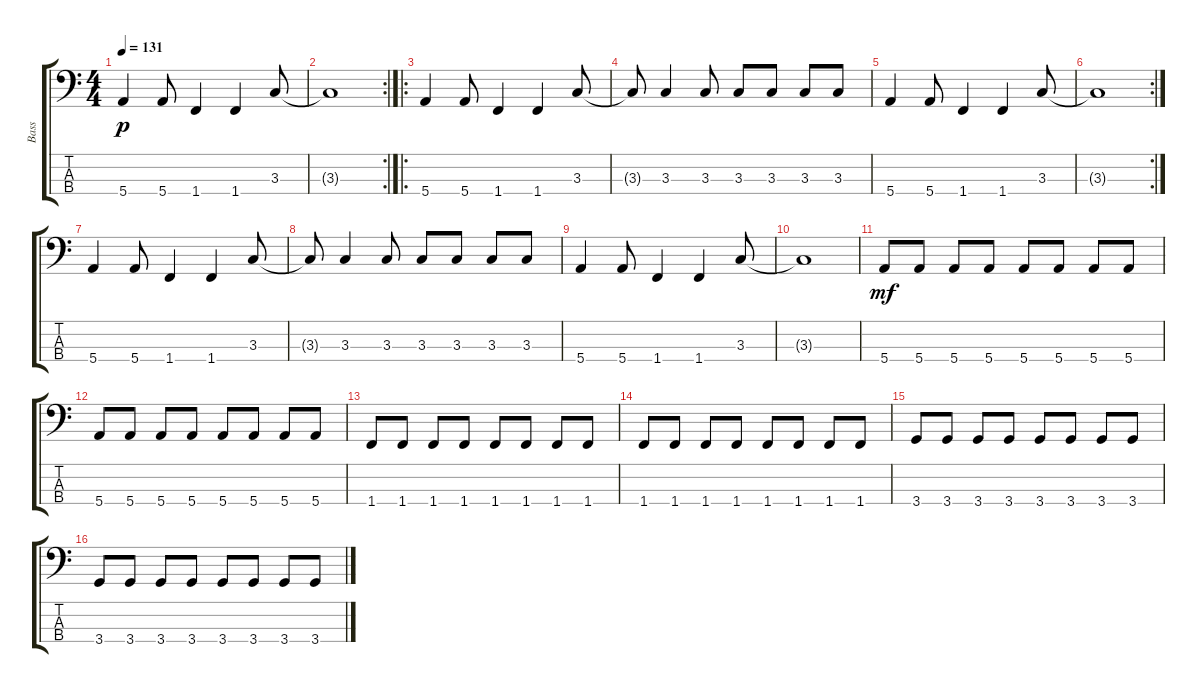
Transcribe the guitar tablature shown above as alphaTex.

\track ("Bass" "Bass") {instrument electricbassfinger}
\staff {score tabs}
\tuning (G2 D2 A1 E1) {hide}
\ts (4 4)
\tempo 131
\clef f4
\ks c
5.4.4{dy p} 5.4.8 1.4.4 1.4.4 3.3.8 |
\rc 2
3.3{t}.1 |
\ro
5.4.4 5.4.8 1.4.4 1.4.4 3.3.8 |
3.3{t}.8 3.3.4 3.3.8 3.3.8 3.3.8 3.3.8 3.3.8 |
5.4.4 5.4.8 1.4.4 1.4.4 3.3.8 |
\rc 2
3.3{t}.1 |
5.4.4 5.4.8 1.4.4 1.4.4 3.3.8 |
3.3{t}.8 3.3.4 3.3.8 3.3.8 3.3.8 3.3.8 3.3.8 |
5.4.4 5.4.8 1.4.4 1.4.4 3.3.8 |
3.3{t}.1 |
5.4.8{dy mf} 5.4.8 5.4.8 5.4.8 5.4.8 5.4.8 5.4.8 5.4.8 |
5.4.8 5.4.8 5.4.8 5.4.8 5.4.8 5.4.8 5.4.8 5.4.8 |
1.4.8 1.4.8 1.4.8 1.4.8 1.4.8 1.4.8 1.4.8 1.4.8 |
1.4.8 1.4.8 1.4.8 1.4.8 1.4.8 1.4.8 1.4.8 1.4.8 |
3.4.8 3.4.8 3.4.8 3.4.8 3.4.8 3.4.8 3.4.8 3.4.8 |
3.4.8 3.4.8 3.4.8 3.4.8 3.4.8 3.4.8 3.4.8 3.4.8
